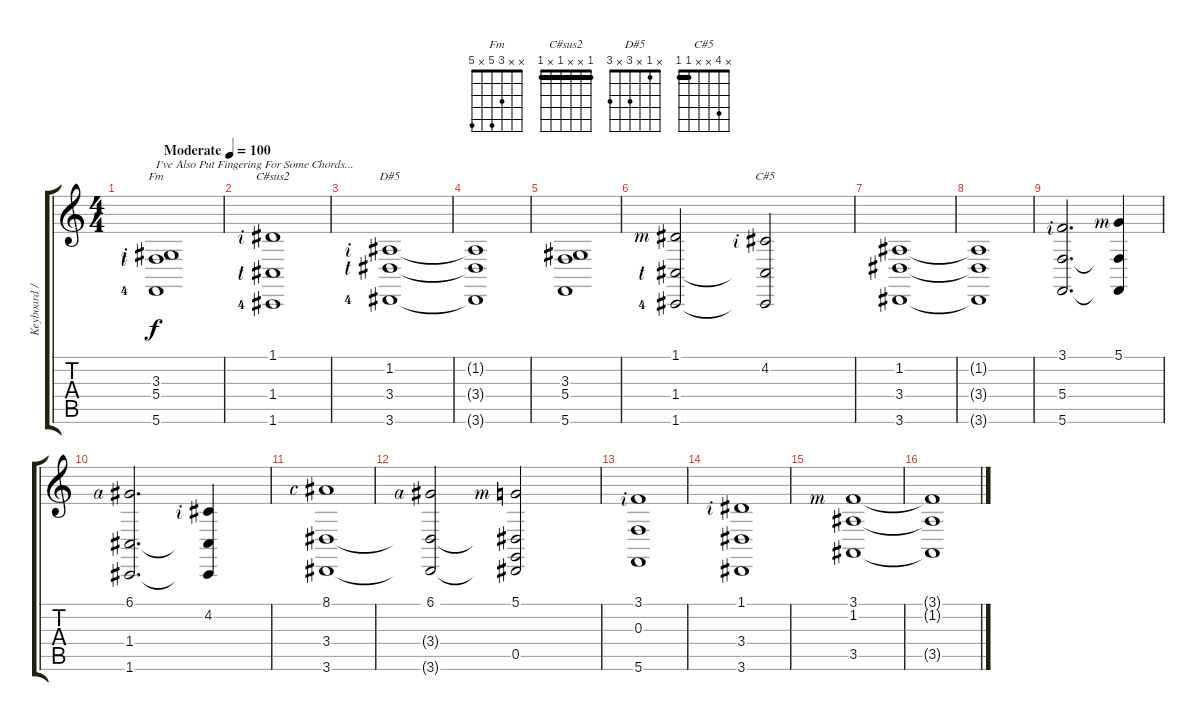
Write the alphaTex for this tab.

\track ("Keyboard / Strings" "Keyboard /") {instrument stringensemble2}
\staff {score tabs}
\tuning (D4 A3 F3 C3 G2 C2) {hide}
\chord ("Fm" x x 3 5 x 5)
\chord ("C#sus2" 1 x x 1 x 1) {barre 1}
\chord ("D#5" x 1 x 3 x 3)
\chord ("C#5" x 4 x x 1 1) {barre 1}
\ts (4 4)
\tempo (100 "Moderate")
\clef g2
\ks c
(3.3{rf 2} 5.4{lf 1} 5.6{lf 5}).1{ch "Fm" txt "I've Also Put Fingering For Some Chords..." dy f instrument stringensemble2} |
(1.1{rf 2} 1.4{lf 1} 1.6{lf 5}).1{ch "C#sus2"} |
(1.2{rf 2} 3.4{lf 1} 3.6{lf 5}).1{ch "D#5"} |
(1.2{t} 3.4{t} 3.6{t}).1 |
(3.3 5.4 5.6).1 |
(1.1{rf 3} 1.4{lf 1} 1.6{lf 5}).2 (4.2{rf 2} 1.4{t} 1.6{t}).2{ch "C#5"} |
(1.2 3.4 3.6).1 |
(1.2{t} 3.4{t} 3.6{t}).1 |
(3.1{rf 2} 5.4 5.6).2{d} (5.1{rf 3} 5.4{t} 5.6{t}).4 |
(6.1{rf 4} 1.4 1.6).2{d} (4.2{rf 2} 1.4{t} 1.6{t}).4 |
(8.1{rf 5} 3.4 3.6).1 |
(6.1{rf 4} 3.4{t} 3.6{t}).2 (5.1{rf 3} 3.4{t} 0.5 3.6{t}).2 |
(3.1{rf 2} 0.3 5.6).1 |
(1.1{rf 2} 3.4 3.6).1 |
(3.1{rf 3} 1.2 3.5).1 |
(3.1{t} 1.2{t} 3.5{t}).1
